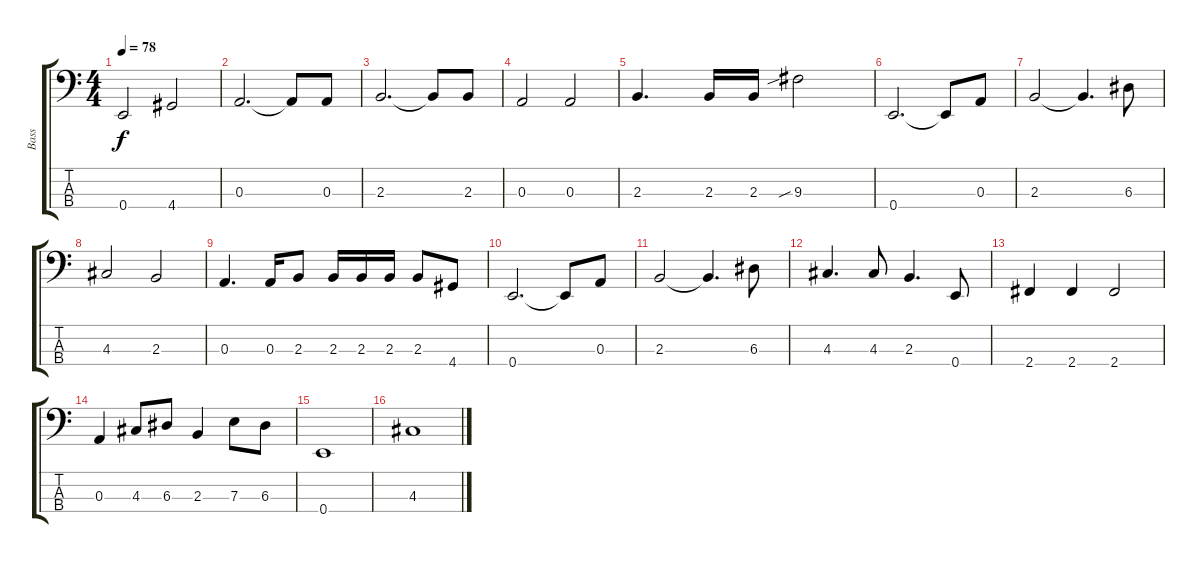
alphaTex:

\track ("Bass" "Bass") {instrument electricbassfinger}
\staff {score tabs}
\tuning (G2 D2 A1 E1) {hide}
\ts (4 4)
\tempo 78
\clef f4
\ks c
0.4.2{dy f} 4.4.2 |
0.3.2{d} 0.3{t}.8 0.3.8 |
2.3.2{d} 2.3{t}.8 2.3.8 |
0.3.2 0.3.2 |
2.3.4{d} 2.3.16 2.3.16 9.3{sib}.2 |
0.4.2{d} 0.4{t}.8 0.3.8 |
2.3.2 2.3{t}.4{d} 6.3.8 |
4.3.2 2.3.2 |
0.3.4{d} 0.3.16 2.3.8 2.3.16 2.3.16 2.3.16 2.3.8 4.4.8 |
0.4.2{d} 0.4{t}.8 0.3.8 |
2.3.2 2.3{t}.4{d} 6.3.8 |
4.3.4{d} 4.3.8 2.3.4{d} 0.4.8 |
2.4.4 2.4.4 2.4.2 |
0.3.4 4.3.8 6.3.8 2.3.4 7.3.8 6.3.8 |
0.4.1 |
4.3.1
